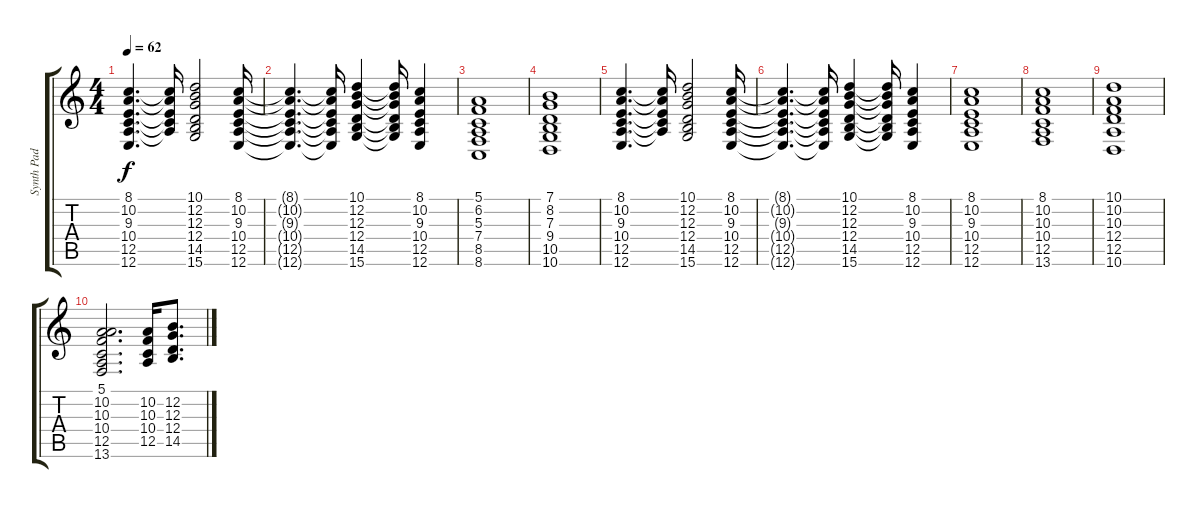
\track ("Synth Pad" "Synth Pad") {instrument stringensemble1}
\staff {score tabs}
\tuning (E4 B3 G3 D3 A2 E2) {hide}
\ts (4 4)
\tempo 62
\clef g2
\ks c
(8.1 10.2 9.3 10.4 12.5 12.6).4{d dy f} (8.1{t} 10.2{t} 9.3{t} 10.4{t} 12.5{t}).16 (10.1 12.2 12.3 12.4 14.5 15.6).2 (8.1 10.2 9.3 10.4 12.5 12.6).16 |
(8.1{t} 10.2{t} 9.3{t} 10.4{t} 12.5{t} 12.6{t}).4{d} (8.1{t} 10.2{t} 9.3{t} 10.4{t} 12.5{t} 12.6{t}).16 (10.1 12.2 12.3 12.4 14.5 15.6).4 (10.1{t} 12.2{t} 12.3{t} 12.4{t} 14.5{t} 15.6{t}).16 (8.1 10.2 9.3 10.4 12.5 12.6).4 |
(5.1 6.2 5.3 7.4 8.5 8.6).1 |
(7.1 8.2 7.3 9.4 10.5 10.6).1 |
(8.1 10.2 9.3 10.4 12.5 12.6).4{d} (8.1{t} 10.2{t} 9.3{t} 10.4{t} 12.5{t}).16 (10.1 12.2 12.3 12.4 14.5 15.6).2 (8.1 10.2 9.3 10.4 12.5 12.6).16 |
(8.1{t} 10.2{t} 9.3{t} 10.4{t} 12.5{t} 12.6{t}).4{d} (8.1{t} 10.2{t} 9.3{t} 10.4{t} 12.5{t} 12.6{t}).16 (10.1 12.2 12.3 12.4 14.5 15.6).4 (10.1{t} 12.2{t} 12.3{t} 12.4{t} 14.5{t} 15.6{t}).16 (8.1 10.2 9.3 10.4 12.5 12.6).4 |
(8.1 10.2 9.3 10.4 12.5 12.6).1 |
(8.1 10.2 10.3 10.4 12.5 13.6).1 |
(10.1 10.2 10.3 12.4 12.5 10.6).1 |
(5.1 10.2 10.3 10.4 12.5 13.6).2{d} (10.2 10.3 10.4 12.5).16 (12.2 12.3 12.4 14.5).8{d}
